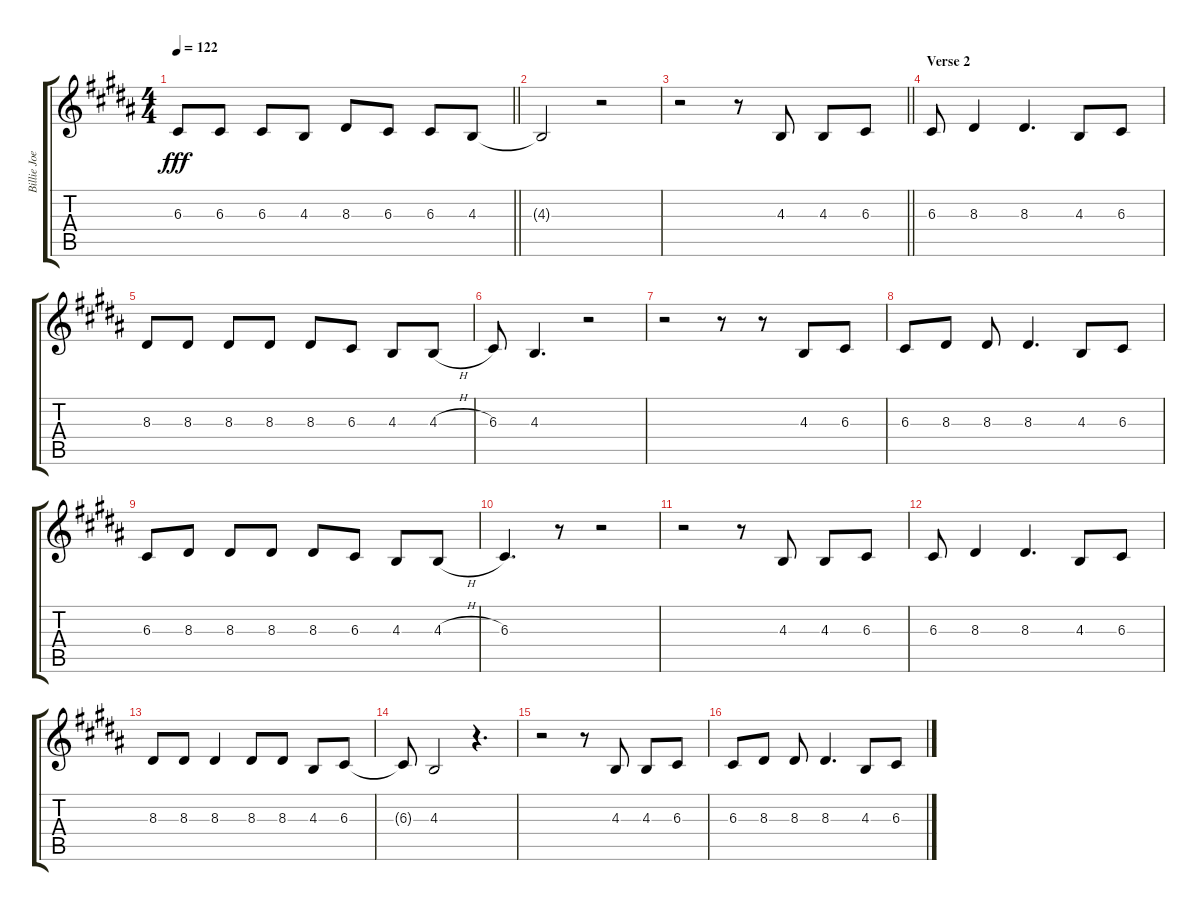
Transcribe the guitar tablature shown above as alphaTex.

\track ("Billie Joe Vocals" "Billie Joe") {instrument lead2sawtooth}
\staff {score tabs}
\tuning (E4 B3 G3 D3 A2 E2) {hide}
\ts (4 4)
\tempo 122
\clef g2
\barLineRight lightlight
\ks b
6.3.8{dy fff} 6.3.8 6.3.8 4.3.8 8.3.8 6.3.8 6.3.8 4.3.8 |
4.3{t}.2 r.2 |
\barLineRight lightlight
r.2 r.8 4.3.8 4.3.8 6.3.8 |
\section ("" "Verse 2")
6.3.8 8.3.4 8.3.4{d} 4.3.8 6.3.8 |
8.3.8 8.3.8 8.3.8 8.3.8 8.3.8 6.3.8 4.3.8 4.3{h}.8 |
6.3.8 4.3.4{d} r.2 |
r.2 r.8 r.8 4.3.8 6.3.8 |
6.3.8 8.3.8 8.3.8 8.3.4{d} 4.3.8 6.3.8 |
6.3.8 8.3.8 8.3.8 8.3.8 8.3.8 6.3.8 4.3.8 4.3{h}.8 |
6.3.4{d} r.8 r.2 |
r.2 r.8 4.3.8 4.3.8 6.3.8 |
6.3.8 8.3.4 8.3.4{d} 4.3.8 6.3.8 |
8.3.8 8.3.8 8.3.4 8.3.8 8.3.8 4.3.8 6.3.8 |
6.3{t}.8 4.3.2 r.4{d} |
r.2 r.8 4.3.8 4.3.8 6.3.8 |
6.3.8 8.3.8 8.3.8 8.3.4{d} 4.3.8 6.3.8
